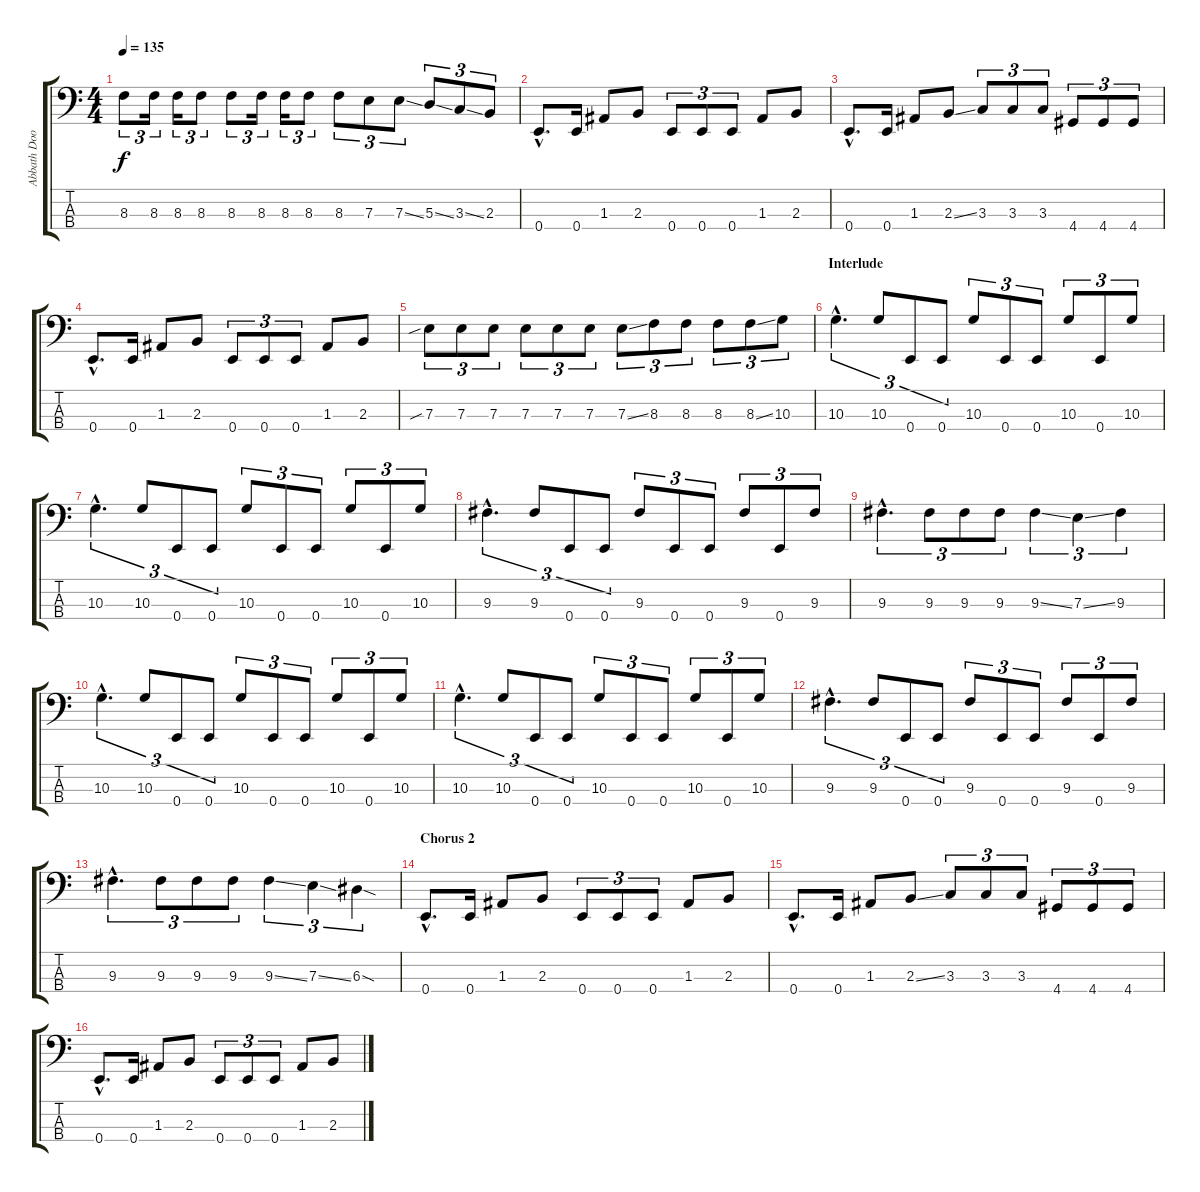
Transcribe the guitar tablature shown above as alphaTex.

\track ("Abbath Doom Occulta" "Abbath Doo") {instrument electricbasspick}
\staff {score tabs}
\tuning (G2 D2 A1 E1) {hide}
\ts (4 4)
\tempo 135
\clef f4
\ks c
8.3.8{tu (3 2) dy f} 8.3.16{tu (3 2)} 8.3.16{tu (3 2)} 8.3.8{tu (3 2)} 8.3.8{tu (3 2)} 8.3.16{tu (3 2)} 8.3.16{tu (3 2)} 8.3.8{tu (3 2)} 8.3.8{tu (3 2)} 7.3.8{tu (3 2)} 7.3{ss}.8{tu (3 2)} 5.3{ss}.8{tu (3 2)} 3.3{ss}.8{tu (3 2)} 2.3.8{tu (3 2)} |
0.4{hac}.8{d} 0.4.16 1.3.8 2.3.8 0.4.8{tu (3 2)} 0.4.8{tu (3 2)} 0.4.8{tu (3 2)} 1.3.8 2.3.8 |
0.4{hac}.8{d} 0.4.16 1.3.8 2.3{ss}.8 3.3.8{tu (3 2)} 3.3.8{tu (3 2)} 3.3.8{tu (3 2)} 4.4.8{tu (3 2)} 4.4.8{tu (3 2)} 4.4.8{tu (3 2)} |
0.4{hac}.8{d} 0.4.16 1.3.8 2.3.8 0.4.8{tu (3 2)} 0.4.8{tu (3 2)} 0.4.8{tu (3 2)} 1.3.8 2.3.8 |
7.3{sib}.8{tu (3 2)} 7.3.8{tu (3 2)} 7.3.8{tu (3 2)} 7.3.8{tu (3 2)} 7.3.8{tu (3 2)} 7.3.8{tu (3 2)} 7.3{ss}.8{tu (3 2)} 8.3.8{tu (3 2)} 8.3.8{tu (3 2)} 8.3.8{tu (3 2)} 8.3{ss}.8{tu (3 2)} 10.3.8{tu (3 2)} |
\section ("" "Interlude")
10.3{hac}.4{d tu (3 2)} 10.3.8{tu (3 2)} 0.4.8{tu (3 2)} 0.4.8{tu (3 2)} 10.3.8{tu (3 2)} 0.4.8{tu (3 2)} 0.4.8{tu (3 2)} 10.3.8{tu (3 2)} 0.4.8{tu (3 2)} 10.3.8{tu (3 2)} |
10.3{hac}.4{d tu (3 2)} 10.3.8{tu (3 2)} 0.4.8{tu (3 2)} 0.4.8{tu (3 2)} 10.3.8{tu (3 2)} 0.4.8{tu (3 2)} 0.4.8{tu (3 2)} 10.3.8{tu (3 2)} 0.4.8{tu (3 2)} 10.3.8{tu (3 2)} |
9.3{hac}.4{d tu (3 2)} 9.3.8{tu (3 2)} 0.4.8{tu (3 2)} 0.4.8{tu (3 2)} 9.3.8{tu (3 2)} 0.4.8{tu (3 2)} 0.4.8{tu (3 2)} 9.3.8{tu (3 2)} 0.4.8{tu (3 2)} 9.3.8{tu (3 2)} |
9.3{hac}.4{d tu (3 2)} 9.3.8{tu (3 2)} 9.3.8{tu (3 2)} 9.3.8{tu (3 2)} 9.3{ss}.4{tu (3 2)} 7.3{ss}.4{tu (3 2)} 9.3.4{tu (3 2)} |
10.3{hac}.4{d tu (3 2)} 10.3.8{tu (3 2)} 0.4.8{tu (3 2)} 0.4.8{tu (3 2)} 10.3.8{tu (3 2)} 0.4.8{tu (3 2)} 0.4.8{tu (3 2)} 10.3.8{tu (3 2)} 0.4.8{tu (3 2)} 10.3.8{tu (3 2)} |
10.3{hac}.4{d tu (3 2)} 10.3.8{tu (3 2)} 0.4.8{tu (3 2)} 0.4.8{tu (3 2)} 10.3.8{tu (3 2)} 0.4.8{tu (3 2)} 0.4.8{tu (3 2)} 10.3.8{tu (3 2)} 0.4.8{tu (3 2)} 10.3.8{tu (3 2)} |
9.3{hac}.4{d tu (3 2)} 9.3.8{tu (3 2)} 0.4.8{tu (3 2)} 0.4.8{tu (3 2)} 9.3.8{tu (3 2)} 0.4.8{tu (3 2)} 0.4.8{tu (3 2)} 9.3.8{tu (3 2)} 0.4.8{tu (3 2)} 9.3.8{tu (3 2)} |
9.3{hac}.4{d tu (3 2)} 9.3.8{tu (3 2)} 9.3.8{tu (3 2)} 9.3.8{tu (3 2)} 9.3{ss}.4{tu (3 2)} 7.3{ss}.4{tu (3 2)} 6.3{sod}.4{tu (3 2)} |
\section ("" "Chorus 2")
0.4{hac}.8{d} 0.4.16 1.3.8 2.3.8 0.4.8{tu (3 2)} 0.4.8{tu (3 2)} 0.4.8{tu (3 2)} 1.3.8 2.3.8 |
0.4{hac}.8{d} 0.4.16 1.3.8 2.3{ss}.8 3.3.8{tu (3 2)} 3.3.8{tu (3 2)} 3.3.8{tu (3 2)} 4.4.8{tu (3 2)} 4.4.8{tu (3 2)} 4.4.8{tu (3 2)} |
0.4{hac}.8{d} 0.4.16 1.3.8 2.3.8 0.4.8{tu (3 2)} 0.4.8{tu (3 2)} 0.4.8{tu (3 2)} 1.3.8 2.3.8
